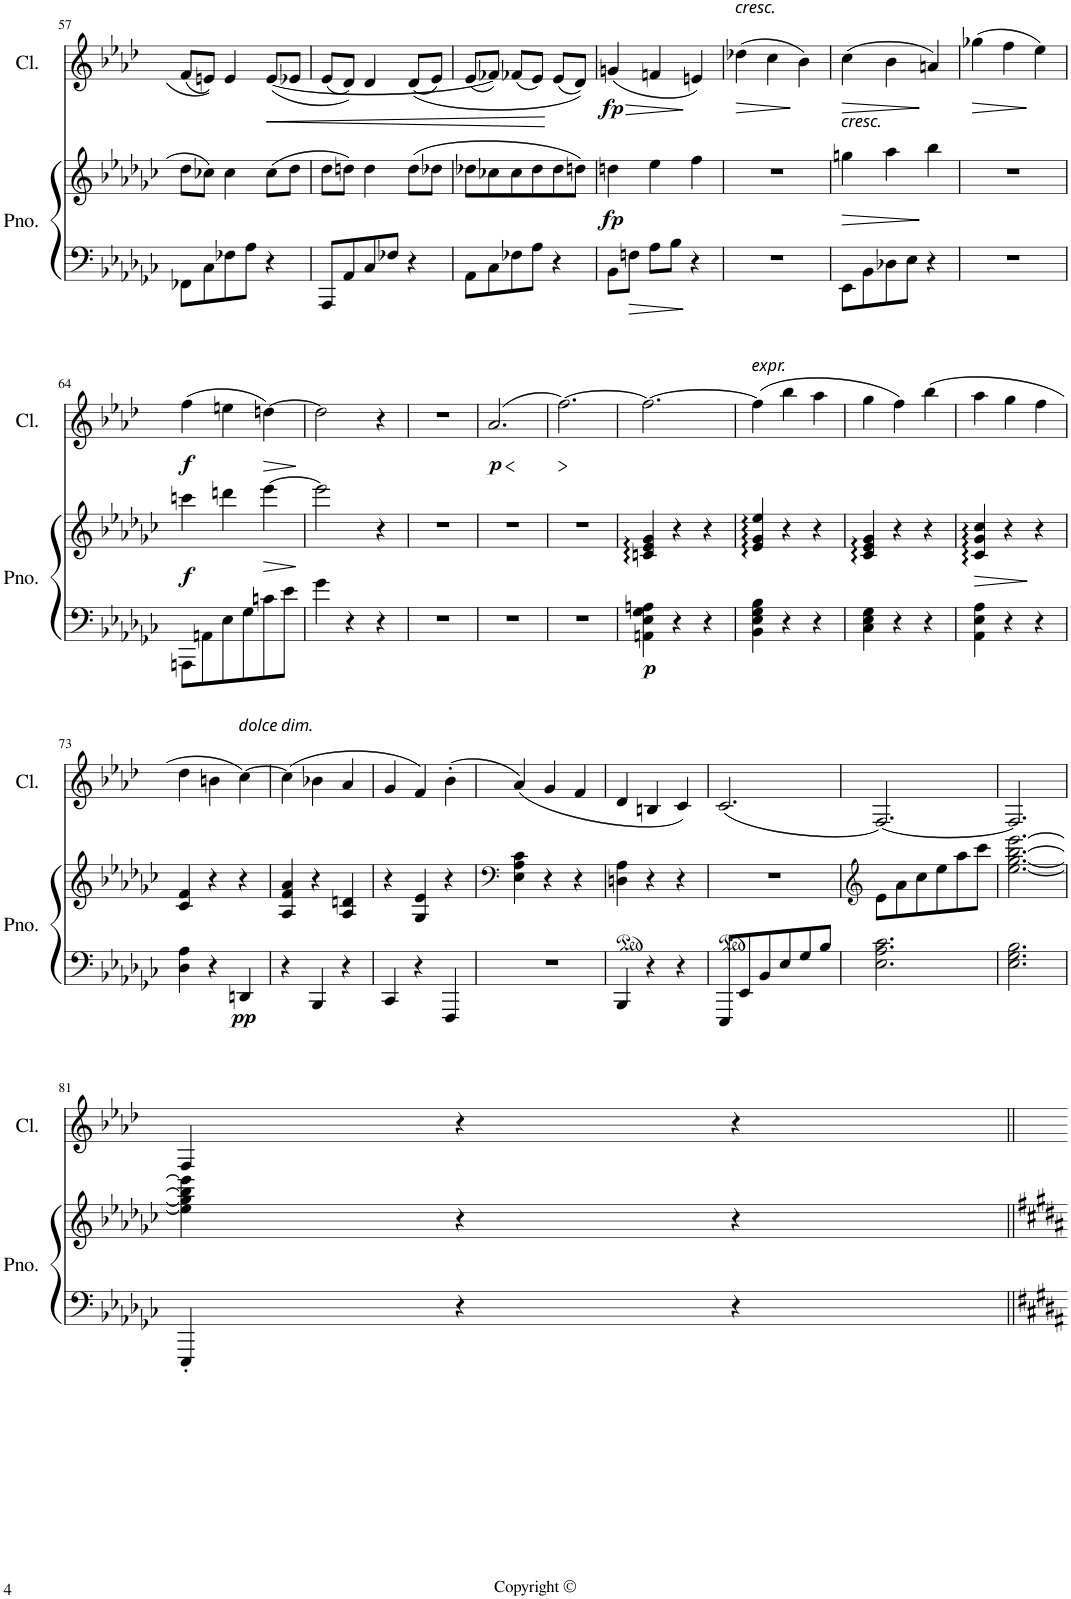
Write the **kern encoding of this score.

**kern	**kern	**dynam	**kern	**dynam
*part2	*part2	*part2	*part1	*part1
*staff3	*staff2	*staff2/3	*staff1	*staff1
*I"Piano	*	*	*I"Clarinet	*
*I'Pno.	*	*	*I'Cl.	*
!!LO:PB:g=z
*clefF4	*clefG2	*	*clefG2	*
*	*	*	*Trd1c2	*
*k[b-e-a-d-g-c-]	*k[b-e-a-d-g-c-]	*	*k[b-e-a-d-]	*
*M3/4	*M3/4	*	*M3/4	*
=57	=57	=57	=57	=57
8FF-X\L	8dd-\L	.	(8f/L	.
8C-\	8cc-X\J	.	8en/J)	.
8F-X\	4cc-\	.	4e/	.
8A-\J	.	.	.	.
!	!	!	!	!LO:HP:b
4r	(8cc-\L	.	([8e/L	<
.	8dd-\J	.	8e-X/J	.
=58	=58	=58	=58	=58
8AAA-/L	8dd-\L	.	(8e-/L	.
8AA-/	8ddn\J)	.	8d-/J))	.
8C-/	4dd\	.	4d-/	.
8F-X/J	.	.	.	.
4r	(8dd\L	.	((8d-/L	.
.	8dd-X\J	.	8e-/J)	.
=59	=59	=59	=59	=59
8AA-\L	8dd-X\L	.	(8e-/L	.
8C-\	8cc-X\	.	8f-X/J])	.
8F-X\	8cc-\	.	(8f-X/L	.
8A-\J	8dd-\	.	8e-/J)	.
4r	8dd-\	.	(8e-/L	[
.	8ddn\J)	.	8d-/J))	.
=60	=60	=60	=60	=60
!	!	!LO:DY:b	!	!LO:HP:b
!	!	!	!	!LO:DY:n=1:b
8BB-\L	4ddn\	fp	(4gn/	> fp
!	!	!LO:HP:b=2	!	!
8Fn\J	.	>	.	.
8A-\L	4ee-\	.	4fn/	.
8B-\J	.	.	.	.
4r	4ff\	.	4en/)	]
=61	=61	=61	=61	=61
!	!	!	!LO:TX:a:i:t=cresc.	!
!	!	!	!	!LO:HP:b
2.r	2.r	.	(4dd-X\	>
.	.	.	4cc\	.
.	.	.	4b-\)	]
=62	=62	=62	=62	=62
!	!LO:TX:a:i:t=cresc.	!	!	!
!	!	!LO:HP:b	!	!LO:HP:b
8EE-\L	4ggn\	>	(4cc\	>
8BB-\	.	.	.	.
8D-X\	4aa-\	.	4b-\	.
8E-\J	.	.	.	.
4r	4bb-\	]	4an/)	]
=63	=63	=63	=63	=63
!	!	!	!	!LO:HP:b
2.r	2.r	.	(4gg-X\	>
.	.	.	4ff\	.
.	.	.	4ee-\)	]
!!LO:LB:g=z
=64	=64	=64	=64	=64
!	!	!LO:DY:b	!	!LO:DY:b
8AAAn\L	4cccn\	f	(4ff\	f
8AAn\	.	.	.	.
8E-\	4dddn\	.	4een\	.
8G-\	.	.	.	.
!	!	!LO:HP:b	!	!LO:HP:b
8cn\	[4eee-\	>	[4ddn\)	>
8e-\J	.	.	.	.
.	.	]	.	]
=65	=65	=65	=65	=65
4g-\	2eee-\]	.	2dd\]	.
4r	.	.	.	.
4r	4r	.	4r	.
=66	=66	=66	=66	=66
2.r	2.r	.	2.r	.
=67	=67	=67	=67	=67
!	!	!	!	!LO:HP:b
!	!	!	!	!LO:DY:n=1:b
2.r	2.r	.	(2.a-/	< p
.	.	.	.	[
=68	=68	=68	=68	=68
2.r	2.r	.	[2.ff\)	.
=69	=69	=69	=69	=69
!	!	!LO:DY:b=2	!	!
4AAn\ 4E-\ 4G-\ 4An\	4cn/ 4e-/ 4g-/	p	2.ff\_	.
4r	4r	.	.	.
4r	4r	.	.	.
=70	=70	=70	=70	=70
!	!	!	!LO:TX:a:i:t=expr.	!
4BB-\ 4E-\ 4G-\ 4B-\	4e-/ 4g-/ 4ee-/	.	(4ff\]	.
4r	4r	.	4bb-\	.
4r	4r	.	4aa-\	.
=71	=71	=71	=71	=71
4C-\ 4E-\ 4G-\	4c-/ 4e-/ 4g-/	.	4gg\	.
4r	4r	.	4ff\)	.
4r	4r	.	(4bb-\	.
=72	=72	=72	=72	=72
4AA-\ 4E-\ 4A-\	4c-/ 4g-/ 4cc-/	.	4aa-\	.
4r	4r	.	4gg\	.
4r	4r	]	4ff\	.
!!LO:LB:g=z
=73	=73	=73	=73	=73
4D-\ 4A-\	4c-/ 4f/	.	4dd-\	.
4r	4r	.	4bn\	.
!	!	!	!LO:TX:a:i:t=dolce	!
!	!	!LO:DY:b=2	!	!
4DDn/	4r	pp	[4cc\)	.
=74	=74	=74	=74	=74
!	!	!	!LO:TX:a:i:t=dim.	!
4r	4A-/ 4f/ 4a-/	.	(4cc\]	.
4BBB-/	4r	.	4b-X\	.
4r	4A-/ 4dn/	.	4a-/	.
=75	=75	=75	=75	=75
4CC-/	4r	.	4g/	.
4r	4G-/ 4e-/	.	4f/)	.
4FFF/	4r	.	(4b-'\	.
=76	=76	=76	=76	=76
*	*clefF4	*	*	*
2.r	4E-\ 4A-\ 4c-\	.	(4a-/)	.
.	4r	.	4g/	.
.	4r	.	4f/	.
=77	=77	=77	=77	=77
4BBB-/	4Dn\ 4A-\	.	4d-/	.
4r	4r	.	4Bn/	.
4r	4r	.	4c/)	.
=78	=78	=78	=78	=78
8EEE-/L	2.r	.	(2.c/	.
8EE-/	.	.	.	.
8BB-/	.	.	.	.
8E-/	.	.	.	.
8G-/	.	.	.	.
8B-/J	.	.	.	.
=79	=79	=79	=79	=79
*	*clefG2	*	*	*
2.E-\ 2.A-\ 2.c-\	8e-\L	.	[2.F/)	.
.	8a-\	.	.	.
.	8cc-\	.	.	.
.	8ee-\	.	.	.
.	8aa-\	.	.	.
.	8ccc-\J	.	.	.
=80	=80	=80	=80	=80
2.E-\ 2.G-\ 2.B-\	[2.ee-\ [2.gg-\ [2.bb-\ [2.eee-\	.	2.F/]	.
!!LO:LB:g=z
=81	=81	=81	=81	=81
4EEE-'/	4ee-\] 4gg-\] 4bb-\] 4eee-\]	.	4F/	.
4r	4r	.	4r	.
4r	4r	.	4r	.
=||	=||	=||	=||	=||
*-	*-	*-	*-	*-
